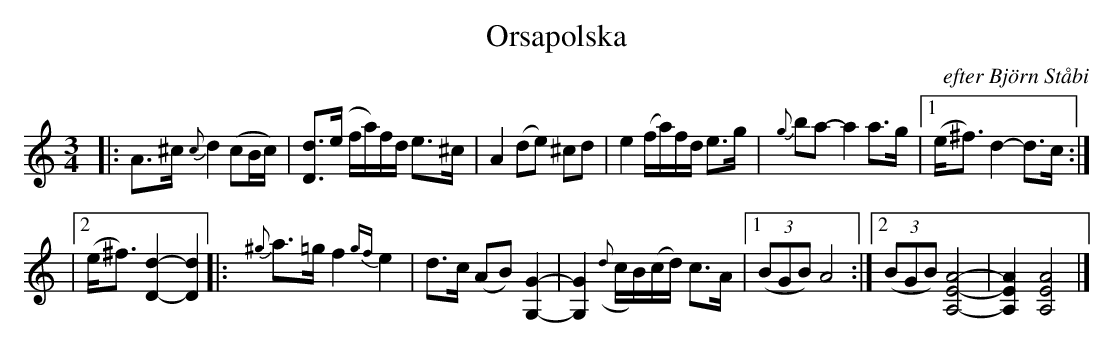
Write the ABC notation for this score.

X:1
T: Orsapolska
O: efter Bj\"orn St\aabi
M: 3/4
L: 1/8
K: Ddor
|: A>^c {c}d2 (cB/c/) | [dD]>(e f/a/)f/d/ e>^c \
| A2 (de) ^cd | e2 (f/a/)f/d/ e>g \
| {g}ba- a2 a>g |1 (e<^f) d2- d>c :|
|2 (e<^f) [d2-D2-] [d2D2] \
|: {^g}a>=g f2{gf}e2 | d>c (AB) [G2-G,2-] \
| [G2G,2] ({d}c/B/)(c/d/) c>A |1 ((3BGB) A4 :|2 ((3BGB) [A4-E4-A,4-] | [A2E2A,2] [A4E4A,4] |]
